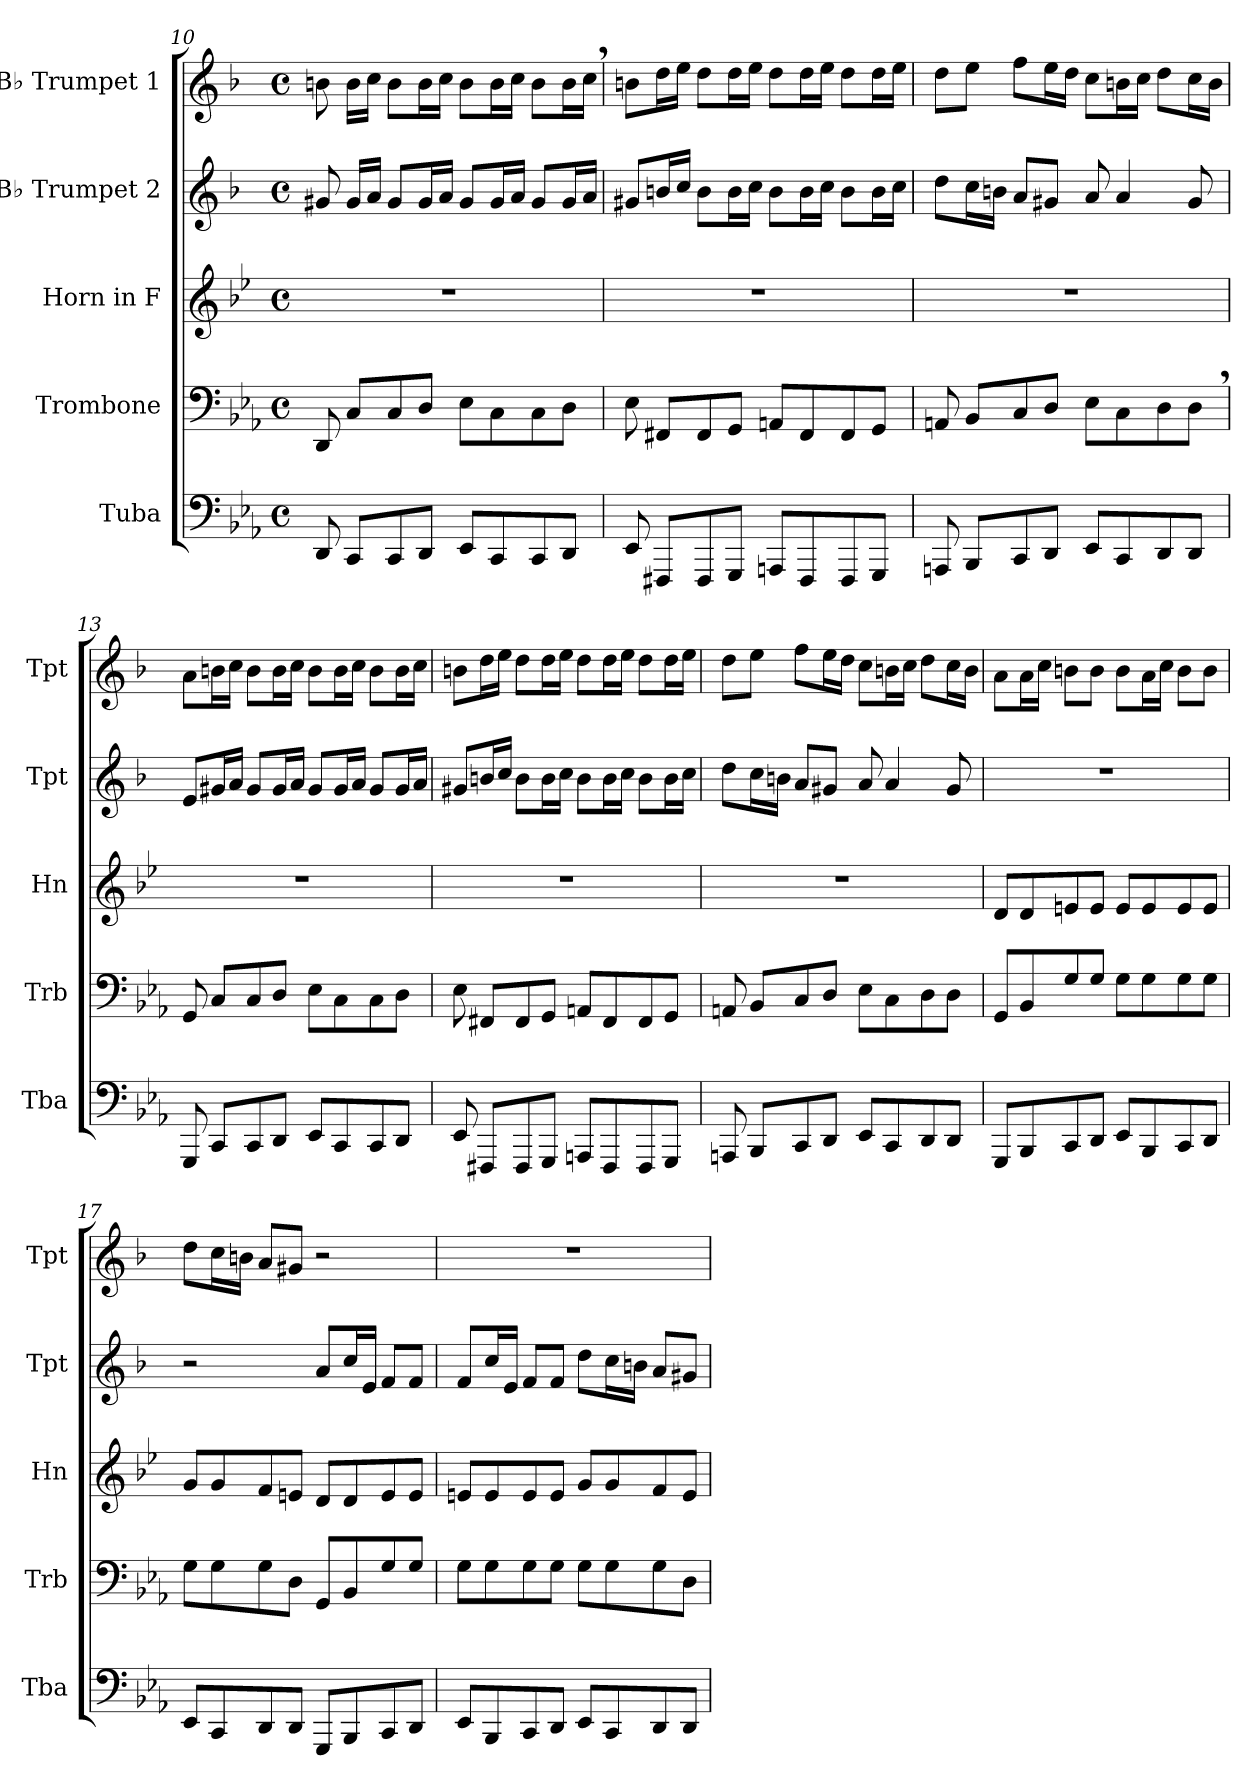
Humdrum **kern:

**kern	**kern	**kern	**kern	**kern
*part5	*part4	*part3	*part2	*part1
*staff5	*staff4	*staff3	*staff2	*staff1
*I"Tuba	*I"Trombone	*I"Horn in F	*I"B♭ Trumpet 2	*I"B♭ Trumpet 1
*I'Tba	*I'Trb	*I'Hn	*I'Tpt	*I'Tpt
!!LO:LB:g=z
*clefF4	*clefF4	*clefG2	*clefG2	*clefG2
*	*	*ITrd4c7	*ITrd1c2	*ITrd1c2
*k[b-e-a-]	*k[b-e-a-]	*k[b-e-a-]	*k[b-e-a-]	*k[b-e-a-]
*M4/4	*M4/4	*M4/4	*M4/4	*M4/4
*met(c)	*met(c)	*met(c)	*met(c)	*met(c)
=10	=10	=10	=10	=10
8DD/	8DD/	1r	8f#X/	8an\
8CC/L	8C/L	.	16f#/LL	16a\LL
.	.	.	16g/JJ	16b-\JJ
8CC/	8C/	.	8f#/L	8a\L
8DD/J	8D/J	.	16f#/L	16a\L
.	.	.	16g/JJ	16b-\JJ
8EE-/L	8E-\L	.	8f#/L	8a\L
8CC/	8C\	.	16f#/L	16a\L
.	.	.	16g/JJ	16b-\JJ
8CC/	8C\	.	8f#/L	8a\L
8DD/J	8D\J	.	16f#/L	16a\L
.	.	.	16g/JJ	16b-,\JJ
=11	=11	=11	=11	=11
8EE-/	8E-\	1r	8f#X/L	8an\L
8FFF#X/L	8FF#X/L	.	16an/L	16cc\L
.	.	.	16b-/JJ	16dd\JJ
8FFF#/	8FF#/	.	8a\L	8cc\L
8GGG/J	8GG/J	.	16a\L	16cc\L
.	.	.	16b-\JJ	16dd\JJ
8AAAn/L	8AAn/L	.	8a\L	8cc\L
8FFF#/	8FF#/	.	16a\L	16cc\L
.	.	.	16b-\JJ	16dd\JJ
8FFF#/	8FF#/	.	8a\L	8cc\L
8GGG/J	8GG/J	.	16a\L	16cc\L
.	.	.	16b-\JJ	16dd\JJ
=12	=12	=12	=12	=12
8AAAn/	8AAn/	1r	8cc\L	8cc\L
8BBB-/L	8BB-/L	.	16b-\L	8dd\J
.	.	.	16an\JJ	.
8CC/	8C/	.	8g/L	8ee-\L
8DD/J	8D/J	.	8f#X/J	16dd\L
.	.	.	.	16cc\JJ
8EE-/L	8E-\L	.	8g/	8b-\L
8CC/	8C\	.	4g/	16an\L
.	.	.	.	16b-\JJ
8DD/	8D\	.	.	8cc\L
8DD/J	8D,\J	.	8f#/	16b-\L
.	.	.	.	16a\JJ
!!LO:PB:g=z
=13	=13	=13	=13	=13
8GGG/	8GG/	1r	8d/L	8g\L
8CC/L	8C/L	.	16f#X/L	16an\L
.	.	.	16g/JJ	16b-\JJ
8CC/	8C/	.	8f#/L	8a\L
8DD/J	8D/J	.	16f#/L	16a\L
.	.	.	16g/JJ	16b-\JJ
8EE-/L	8E-\L	.	8f#/L	8a\L
8CC/	8C\	.	16f#/L	16a\L
.	.	.	16g/JJ	16b-\JJ
8CC/	8C\	.	8f#/L	8a\L
8DD/J	8D\J	.	16f#/L	16a\L
.	.	.	16g/JJ	16b-\JJ
=14	=14	=14	=14	=14
8EE-/	8E-\	1r	8f#X/L	8an\L
8FFF#X/L	8FF#X/L	.	16an/L	16cc\L
.	.	.	16b-/JJ	16dd\JJ
8FFF#/	8FF#/	.	8a\L	8cc\L
8GGG/J	8GG/J	.	16a\L	16cc\L
.	.	.	16b-\JJ	16dd\JJ
8AAAn/L	8AAn/L	.	8a\L	8cc\L
8FFF#/	8FF#/	.	16a\L	16cc\L
.	.	.	16b-\JJ	16dd\JJ
8FFF#/	8FF#/	.	8a\L	8cc\L
8GGG/J	8GG/J	.	16a\L	16cc\L
.	.	.	16b-\JJ	16dd\JJ
=15	=15	=15	=15	=15
8AAAn/	8AAn/	1r	8cc\L	8cc\L
8BBB-/L	8BB-/L	.	16b-\L	8dd\J
.	.	.	16an\JJ	.
8CC/	8C/	.	8g/L	8ee-\L
8DD/J	8D/J	.	8f#X/J	16dd\L
.	.	.	.	16cc\JJ
8EE-/L	8E-\L	.	8g/	8b-\L
8CC/	8C\	.	4g/	16an\L
.	.	.	.	16b-\JJ
8DD/	8D\	.	.	8cc\L
8DD/J	8D\J	.	8f#/	16b-\L
.	.	.	.	16a\JJ
!!LO:LB:g=z
=16	=16	=16	=16	=16
8GGG/L	8GG/L	8G/L	1r	8g\L
8BBB-/	8BB-/	8G/	.	16g\L
.	.	.	.	16b-\JJ
8CC/	8G/	8An/	.	8an\L
8DD/J	8G/J	8A/J	.	8a\J
8EE-/L	8G\L	8A/L	.	8a\L
8BBB-/	8G\	8A/	.	16g\L
.	.	.	.	16b-\JJ
8CC/	8G\	8A/	.	8a\L
8DD/J	8G\J	8A/J	.	8a\J
=17	=17	=17	=17	=17
8EE-/L	8G\L	8c/L	2r	8cc\L
8CC/	8G\	8c/	.	16b-\L
.	.	.	.	16an\JJ
8DD/	8G\	8B-/	.	8g/L
8DD/J	8D\J	8An/J	.	8f#X/J
8GGG/L	8GG/L	8G/L	8g/L	2r
8BBB-/	8BB-/	8G/	16b-/L	.
.	.	.	16d/JJ	.
8CC/	8G/	8A/	8e-/L	.
8DD/J	8G/J	8A/J	8e-/J	.
=18	=18	=18	=18	=18
8EE-/L	8G\L	8An/L	8e-/L	1r
8BBB-/	8G\	8A/	16b-/L	.
.	.	.	16d/JJ	.
8CC/	8G\	8A/	8e-/L	.
8DD/J	8G\J	8A/J	8e-/J	.
8EE-/L	8G\L	8c/L	8cc\L	.
8CC/	8G\	8c/	16b-\L	.
.	.	.	16an\JJ	.
8DD/	8G\	8B-/	8g/L	.
8DD/J	8D\J	8A/J	8f#X/J	.
=	=	=	=	=
*-	*-	*-	*-	*-
